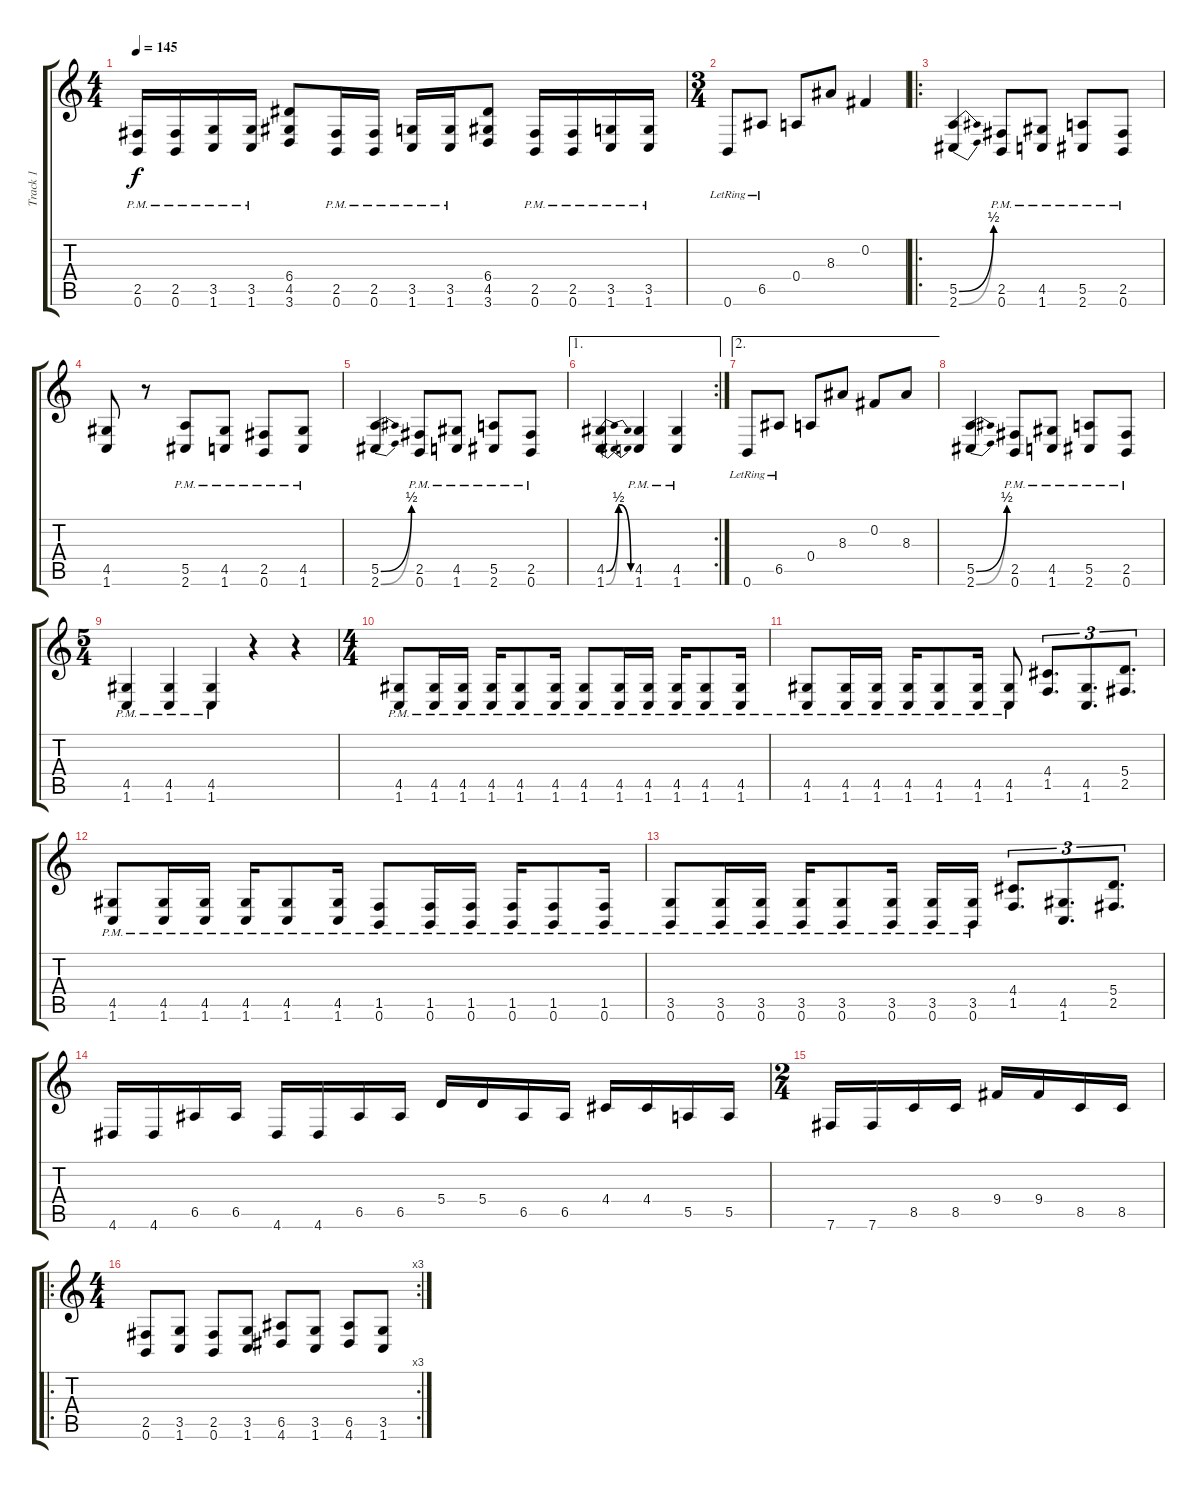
\track ("Track 1" "Track 1") {instrument distortionguitar}
\staff {score tabs}
\tuning (B3 Gb3 D3 A2 E2 B1) {hide}
\ts (4 4)
\tempo 145
\clef g2
\ks c
(2.5{pm} 0.6{pm}).16{dy f} (2.5{pm} 0.6{pm}).16 (3.5{pm} 1.6{pm}).16 (3.5{pm} 1.6{pm}).16 (6.4 4.5 3.6).8 (2.5{pm} 0.6{pm}).16 (2.5{pm} 0.6{pm}).16 (3.5{pm} 1.6{pm}).16 (3.5{pm} 1.6{pm}).16 (6.4 4.5 3.6).8 (2.5{pm} 0.6{pm}).16 (2.5{pm} 0.6{pm}).16 (3.5{pm} 1.6{pm}).16 (3.5{pm} 1.6{pm}).16 |
\ts (3 4)
0.6{lr}.8 6.5{lr}.8 0.4.8 8.3.8 0.2.4 |
\ro
(5.5{be (bend 0 0 60 2)} 2.6{be (bend 0 0 60 2)}).4 (2.5{pm} 0.6{pm}).8 (4.5{pm} 1.6{pm}).8 (5.5{pm} 2.6{pm}).8 (2.5{pm} 0.6{pm}).8 |
(4.5 1.6).8 r.8 (5.5{pm} 2.6{pm}).8 (4.5{pm} 1.6{pm}).8 (2.5{pm} 0.6{pm}).8 (4.5{pm} 1.6{pm}).8 |
(5.5{be (bend 0 0 60 2)} 2.6{be (bend 0 0 60 2)}).4 (2.5{pm} 0.6{pm}).8 (4.5{pm} 1.6{pm}).8 (5.5{pm} 2.6{pm}).8 (2.5{pm} 0.6{pm}).8 |
\ae 1
\rc 2
(4.5{be (bendrelease 0 0 30 2 30 2 60 0)} 1.6{be (bendrelease 0 0 30 2 30 2 60 0)}).4 (4.5{pm} 1.6{pm}).4 (4.5{pm} 1.6{pm}).4 |
\ae 2
0.6{lr}.8 6.5{lr}.8 0.4.8 8.3.8 0.2.8 8.3.8 |
(5.5{be (bend 0 0 60 2)} 2.6{be (bend 0 0 60 2)}).4 (2.5{pm} 0.6{pm}).8 (4.5{pm} 1.6{pm}).8 (5.5{pm} 2.6{pm}).8 (2.5{pm} 0.6{pm}).8 |
\ts (5 4)
(4.5{pm} 1.6{pm}).4 (4.5{pm} 1.6{pm}).4 (4.5{pm} 1.6{pm}).4 r.4 r.4 |
\ts (4 4)
(4.5{pm} 1.6{pm}).8 (4.5{pm} 1.6{pm}).16 (4.5{pm} 1.6{pm}).16 (4.5{pm} 1.6{pm}).16 (4.5{pm} 1.6{pm}).8 (4.5{pm} 1.6{pm}).16 (4.5{pm} 1.6{pm}).8 (4.5{pm} 1.6{pm}).16 (4.5{pm} 1.6{pm}).16 (4.5{pm} 1.6{pm}).16 (4.5{pm} 1.6{pm}).8 (4.5{pm} 1.6{pm}).16 |
(4.5{pm} 1.6{pm}).8 (4.5{pm} 1.6{pm}).16 (4.5{pm} 1.6{pm}).16 (4.5{pm} 1.6{pm}).16 (4.5{pm} 1.6{pm}).8 (4.5{pm} 1.6{pm}).16 (4.5{pm} 1.6{pm}).8 (4.4 1.5).8{d tu (3 2)} (4.5 1.6).8{d tu (3 2)} (5.4 2.5).8{d tu (3 2)} |
(4.5{pm} 1.6{pm}).8 (4.5{pm} 1.6{pm}).16 (4.5{pm} 1.6{pm}).16 (4.5{pm} 1.6{pm}).16 (4.5{pm} 1.6{pm}).8 (4.5{pm} 1.6{pm}).16 (1.5{pm} 0.6{pm}).8 (1.5{pm} 0.6{pm}).16 (1.5{pm} 0.6{pm}).16 (1.5{pm} 0.6{pm}).16 (1.5{pm} 0.6{pm}).8 (1.5{pm} 0.6{pm}).16 |
(3.5{pm} 0.6{pm}).8 (3.5{pm} 0.6{pm}).16 (3.5{pm} 0.6{pm}).16 (3.5{pm} 0.6{pm}).16 (3.5{pm} 0.6{pm}).8 (3.5{pm} 0.6{pm}).16 (3.5{pm} 0.6{pm}).16 (3.5{pm} 0.6{pm}).16 (4.4 1.5).8{d tu (3 2)} (4.5 1.6).8{d tu (3 2)} (5.4 2.5).8{d tu (3 2)} |
4.6.16 4.6.16 6.5.16 6.5.16 4.6.16 4.6.16 6.5.16 6.5.16 5.4.16 5.4.16 6.5.16 6.5.16 4.4.16 4.4.16 5.5.16 5.5.16 |
\ts (2 4)
7.6.16 7.6.16 8.5.16 8.5.16 9.4.16 9.4.16 8.5.16 8.5.16 |
\ro
\rc 3
\ts (4 4)
(2.5 0.6).8 (3.5 1.6).8 (2.5 0.6).8 (3.5 1.6).8 (6.5 4.6).8 (3.5 1.6).8 (6.5 4.6).8 (3.5 1.6).8
